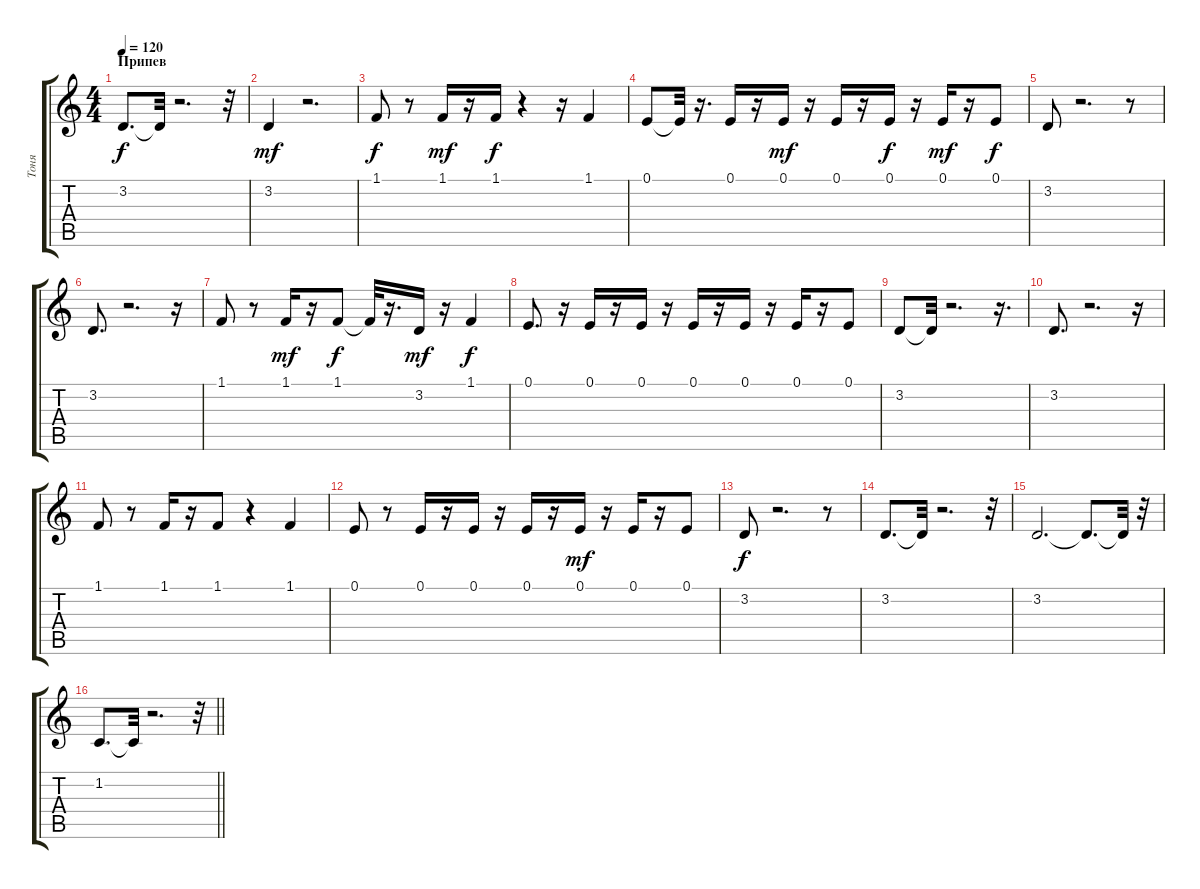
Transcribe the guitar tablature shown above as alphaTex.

\track ("Тоня" "Тоня") {instrument pad3polysynth}
\staff {score tabs}
\tuning (E4 B3 G3 D3 A2 E2) {hide}
\ts (4 4)
\section ("" "Припев")
\tempo 120
\clef g2
\ks c
3.2.8{d dy f} 3.2{t}.32 r.2{d} r.32 |
3.2.4{dy mf} r.2{d} |
1.1.8{dy f} r.8 1.1.16{dy mf} r.16 1.1.16{dy f} r.4 r.16 1.1.4 |
0.1.8 0.1{t}.32 r.16{d} 0.1.16 r.16 0.1.16{dy mf} r.16 0.1.16 r.16 0.1.16{dy f} r.16 0.1.16{dy mf} r.16 0.1.8{dy f} |
3.2.8 r.2{d} r.8 |
3.2.8{d} r.2{d} r.16 |
1.1.8 r.8 1.1.16{dy mf} r.16 1.1.8{dy f} 1.1{t}.32 r.16{d} 3.2.16{dy mf} r.16 1.1.4{dy f} |
0.1.8{d} r.16 0.1.16 r.16 0.1.16 r.16 0.1.16 r.16 0.1.16 r.16 0.1.16 r.16 0.1.8 |
3.2.8 3.2{t}.32 r.2{d} r.16{d} |
3.2.8{d} r.2{d} r.16 |
1.1.8 r.8 1.1.16 r.16 1.1.8 r.4 1.1.4 |
0.1.8 r.8 0.1.16 r.16 0.1.16 r.16 0.1.16 r.16 0.1.16{dy mf} r.16 0.1.16 r.16 0.1.8 |
3.2.8{dy f} r.2{d} r.8 |
3.2.8{d} 3.2{t}.32 r.2{d} r.32 |
3.2.2{d} 3.2{t}.8{d} 3.2{t}.32 r.32 |
\barLineRight lightlight
1.2.8{d} 1.2{t}.32 r.2{d} r.32
